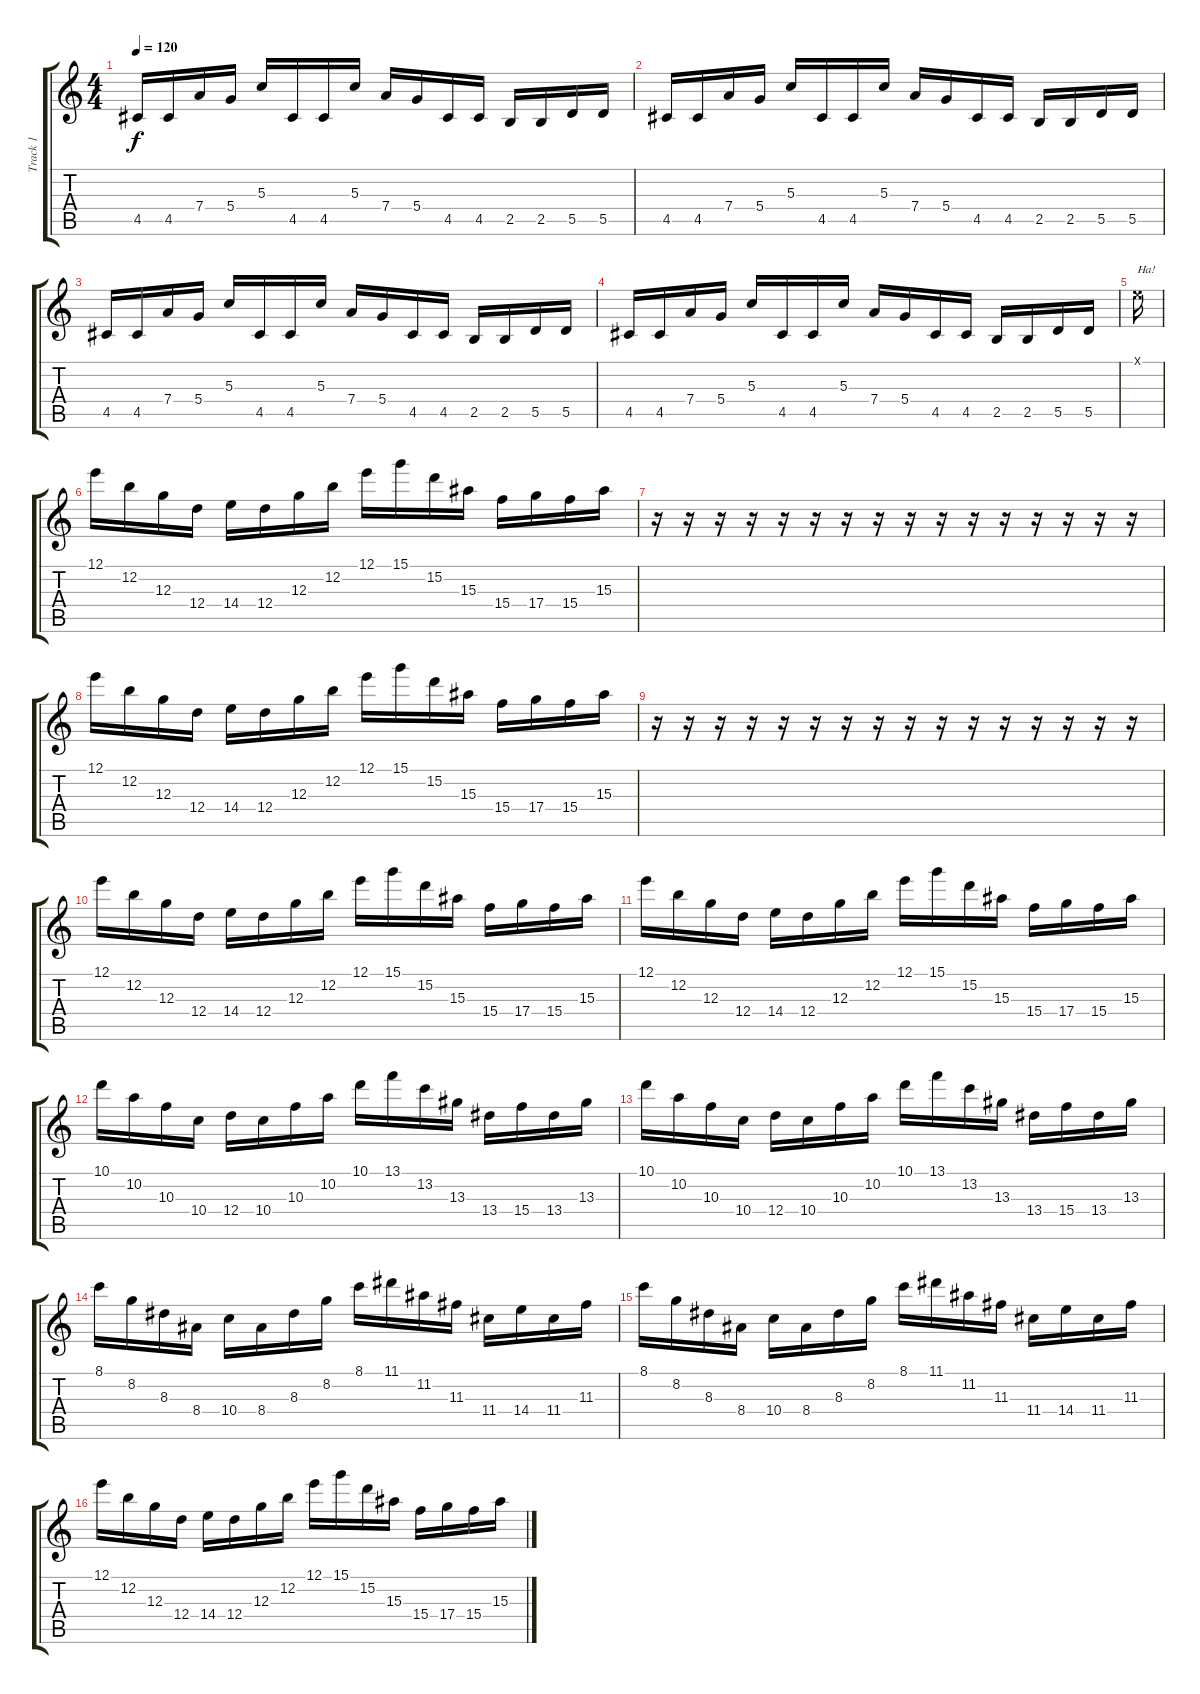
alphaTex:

\track ("Track 1" "Track 1") {instrument distortionguitar}
\staff {score tabs}
\tuning (E4 B3 G3 D3 A2 E2) {hide}
\ts (4 4)
\tempo 120
\clef g2
\ks c
4.5.16{dy f} 4.5.16 7.4.16 5.4.16 5.3.16 4.5.16 4.5.16 5.3.16 7.4.16 5.4.16 4.5.16 4.5.16 2.5.16 2.5.16 5.5.16 5.5.16 |
4.5.16 4.5.16 7.4.16 5.4.16 5.3.16 4.5.16 4.5.16 5.3.16 7.4.16 5.4.16 4.5.16 4.5.16 2.5.16 2.5.16 5.5.16 5.5.16 |
4.5.16 4.5.16 7.4.16 5.4.16 5.3.16 4.5.16 4.5.16 5.3.16 7.4.16 5.4.16 4.5.16 4.5.16 2.5.16 2.5.16 5.5.16 5.5.16 |
4.5.16 4.5.16 7.4.16 5.4.16 5.3.16 4.5.16 4.5.16 5.3.16 7.4.16 5.4.16 4.5.16 4.5.16 2.5.16 2.5.16 5.5.16 5.5.16 |
0.1{x}.16{txt "Ha!"} |
12.1.16 12.2.16 12.3.16 12.4.16 14.4.16 12.4.16 12.3.16 12.2.16 12.1.16 15.1.16 15.2.16 15.3.16 15.4.16 17.4.16 15.4.16 15.3.16 |
r.16 r.16 r.16 r.16 r.16 r.16 r.16 r.16 r.16 r.16 r.16 r.16 r.16 r.16 r.16 r.16 |
12.1.16 12.2.16 12.3.16 12.4.16 14.4.16 12.4.16 12.3.16 12.2.16 12.1.16 15.1.16 15.2.16 15.3.16 15.4.16 17.4.16 15.4.16 15.3.16 |
r.16 r.16 r.16 r.16 r.16 r.16 r.16 r.16 r.16 r.16 r.16 r.16 r.16 r.16 r.16 r.16 |
12.1.16 12.2.16 12.3.16 12.4.16 14.4.16 12.4.16 12.3.16 12.2.16 12.1.16 15.1.16 15.2.16 15.3.16 15.4.16 17.4.16 15.4.16 15.3.16 |
12.1.16 12.2.16 12.3.16 12.4.16 14.4.16 12.4.16 12.3.16 12.2.16 12.1.16 15.1.16 15.2.16 15.3.16 15.4.16 17.4.16 15.4.16 15.3.16 |
10.1.16 10.2.16 10.3.16 10.4.16 12.4.16 10.4.16 10.3.16 10.2.16 10.1.16 13.1.16 13.2.16 13.3.16 13.4.16 15.4.16 13.4.16 13.3.16 |
10.1.16 10.2.16 10.3.16 10.4.16 12.4.16 10.4.16 10.3.16 10.2.16 10.1.16 13.1.16 13.2.16 13.3.16 13.4.16 15.4.16 13.4.16 13.3.16 |
8.1.16 8.2.16 8.3.16 8.4.16 10.4.16 8.4.16 8.3.16 8.2.16 8.1.16 11.1.16 11.2.16 11.3.16 11.4.16 14.4.16 11.4.16 11.3.16 |
8.1.16 8.2.16 8.3.16 8.4.16 10.4.16 8.4.16 8.3.16 8.2.16 8.1.16 11.1.16 11.2.16 11.3.16 11.4.16 14.4.16 11.4.16 11.3.16 |
12.1.16 12.2.16 12.3.16 12.4.16 14.4.16 12.4.16 12.3.16 12.2.16 12.1.16 15.1.16 15.2.16 15.3.16 15.4.16 17.4.16 15.4.16 15.3.16
